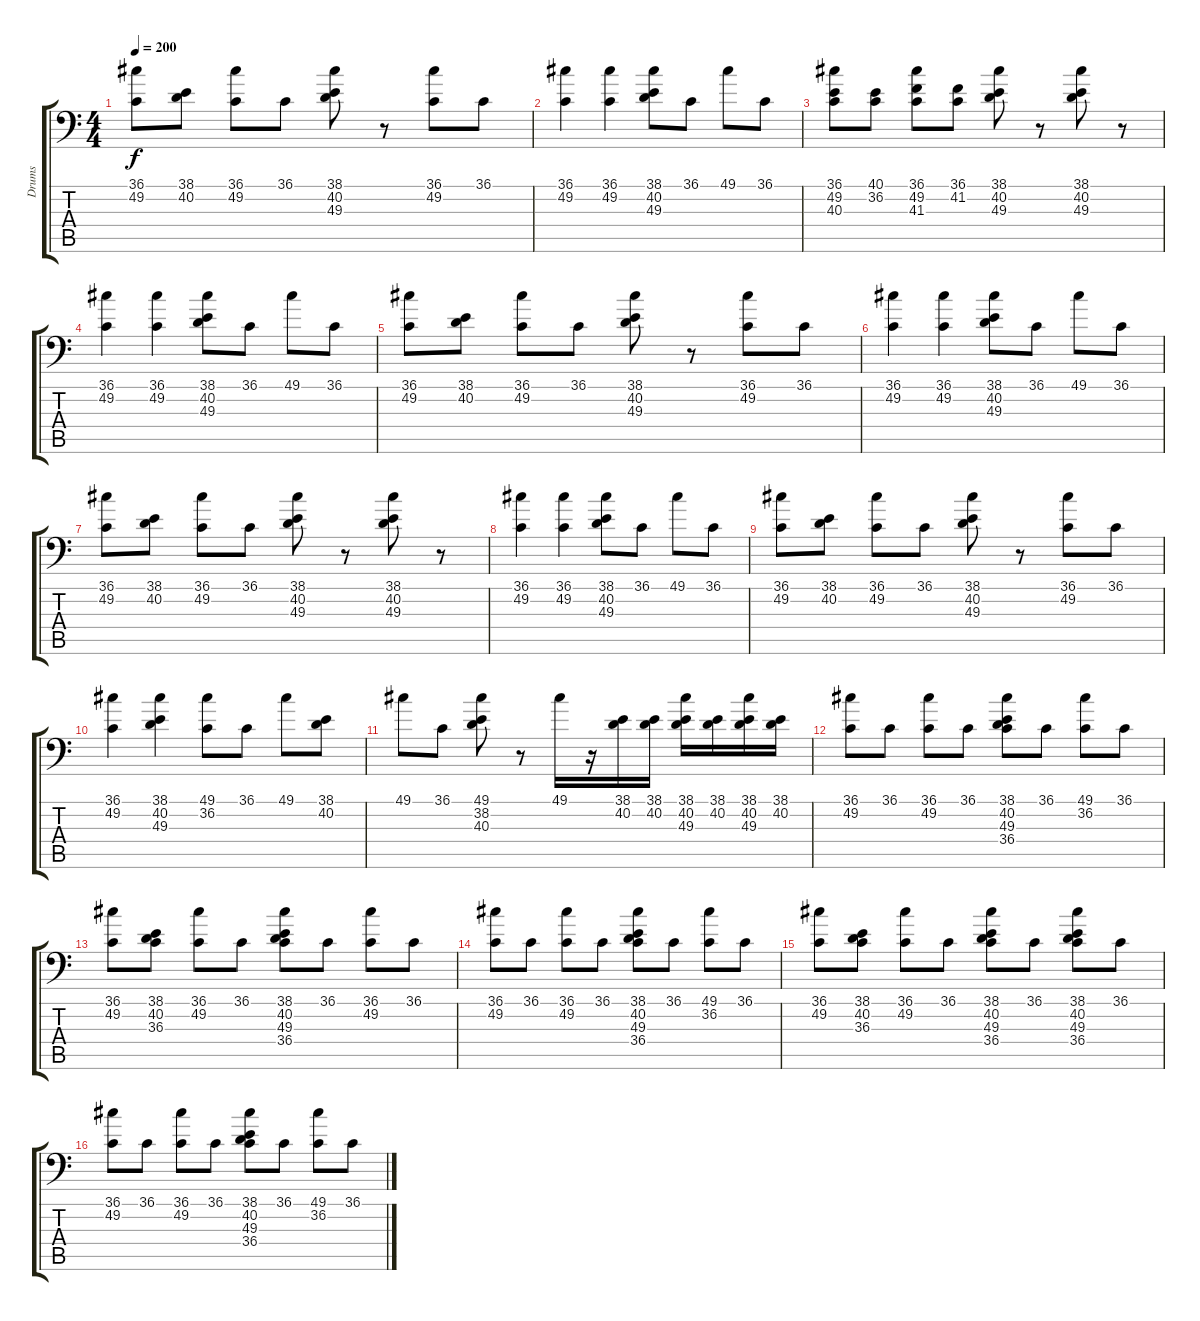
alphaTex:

\track ("Drums" "Drums") {instrument acousticgrandpiano}
\staff {score tabs}
\tuning (C-1 C-1 C-1 C-1 C-1 C-1) {hide}
\ts (4 4)
\tempo 200
\clef f4
\ks c
(36.1 49.2).8{dy f} (38.1 40.2).8 (36.1 49.2).8 36.1.8 (38.1 40.2 49.3).8 r.8 (36.1 49.2).8 36.1.8 |
(36.1 49.2).4 (36.1 49.2).4 (38.1 40.2 49.3).8 36.1.8 49.1.8 36.1.8 |
(36.1 49.2 40.3).8 (40.1 36.2).8 (36.1 49.2 41.3).8 (36.1 41.2).8 (38.1 40.2 49.3).8 r.8 (38.1 40.2 49.3).8 r.8 |
(36.1 49.2).4 (36.1 49.2).4 (38.1 40.2 49.3).8 36.1.8 49.1.8 36.1.8 |
(36.1 49.2).8 (38.1 40.2).8 (36.1 49.2).8 36.1.8 (38.1 40.2 49.3).8 r.8 (36.1 49.2).8 36.1.8 |
(36.1 49.2).4 (36.1 49.2).4 (38.1 40.2 49.3).8 36.1.8 49.1.8 36.1.8 |
(36.1 49.2).8 (38.1 40.2).8 (36.1 49.2).8 36.1.8 (38.1 40.2 49.3).8 r.8 (38.1 40.2 49.3).8 r.8 |
(36.1 49.2).4 (36.1 49.2).4 (38.1 40.2 49.3).8 36.1.8 49.1.8 36.1.8 |
(36.1 49.2).8 (38.1 40.2).8 (36.1 49.2).8 36.1.8 (38.1 40.2 49.3).8 r.8 (36.1 49.2).8 36.1.8 |
(36.1 49.2).4 (38.1 40.2 49.3).4 (49.1 36.2).8 36.1.8 49.1.8 (38.1 40.2).8 |
49.1.8 36.1.8 (49.1 38.2 40.3).8 r.8 49.1.16 r.16 (38.1 40.2).16 (38.1 40.2).16 (38.1 40.2 49.3).16 (38.1 40.2).16 (38.1 40.2 49.3).16 (38.1 40.2).16 |
(36.1 49.2).8 36.1.8 (36.1 49.2).8 36.1.8 (38.1 40.2 49.3 36.4).8 36.1.8 (49.1 36.2).8 36.1.8 |
(36.1 49.2).8 (38.1 40.2 36.3).8 (36.1 49.2).8 36.1.8 (38.1 40.2 49.3 36.4).8 36.1.8 (36.1 49.2).8 36.1.8 |
(36.1 49.2).8 36.1.8 (36.1 49.2).8 36.1.8 (38.1 40.2 49.3 36.4).8 36.1.8 (49.1 36.2).8 36.1.8 |
(36.1 49.2).8 (38.1 40.2 36.3).8 (36.1 49.2).8 36.1.8 (38.1 40.2 49.3 36.4).8 36.1.8 (38.1 40.2 49.3 36.4).8 36.1.8 |
(36.1 49.2).8 36.1.8 (36.1 49.2).8 36.1.8 (38.1 40.2 49.3 36.4).8 36.1.8 (49.1 36.2).8 36.1.8
